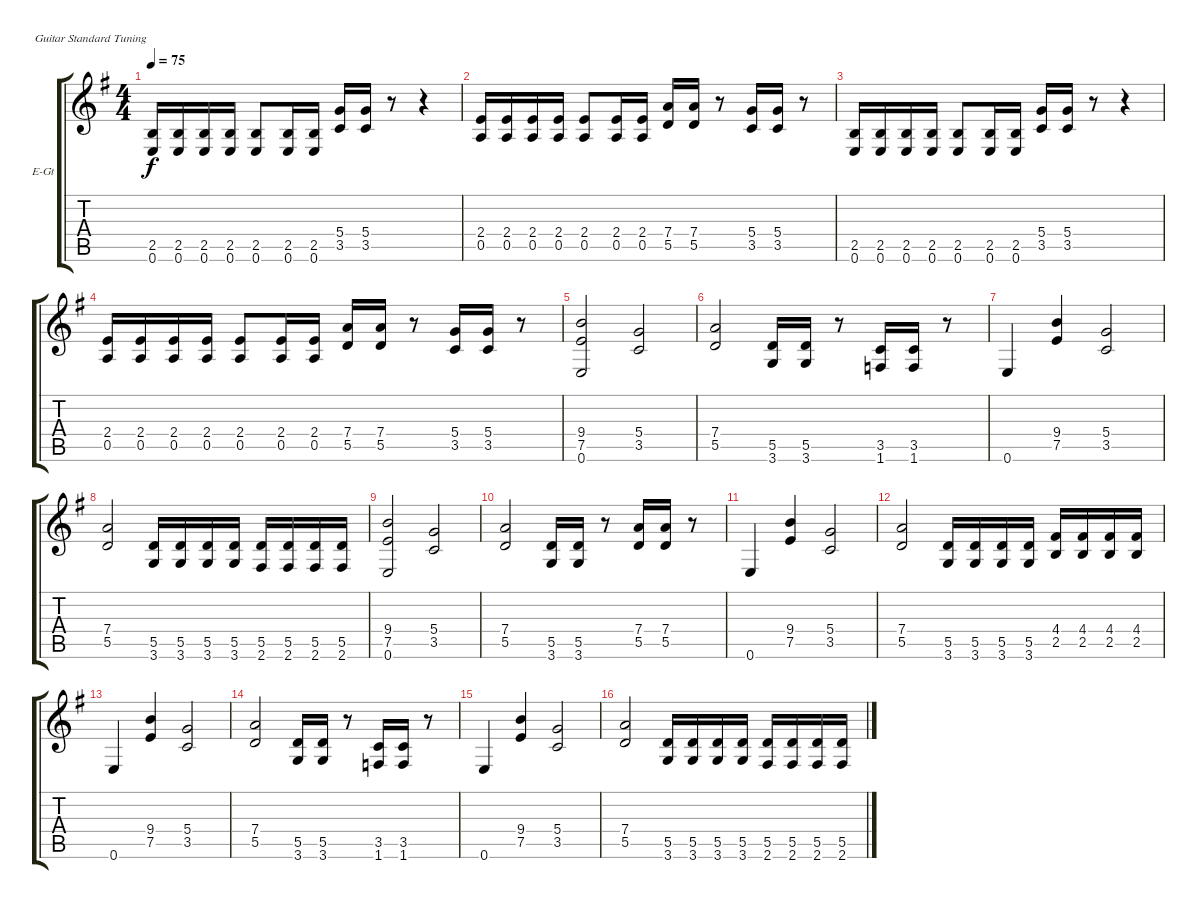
\bracketExtendMode groupsimilarinstruments
\firstSystemTrackNameOrientation horizontal
\otherSystemsTrackNameOrientation horizontal
\track ("Dave Rhythm" "E-Gt") {instrument distortionguitar}
\staff {score tabs}
\tuning (E4 B3 G3 D3 A2 E2)
\ts (4 4)
\tempo 75
\clef g2
\scale
0.333333
\ks eminor
(2.5 0.6).16{dy f} (2.5 0.6).16 (2.5 0.6).16 (2.5 0.6).16 (2.5 0.6).8 (2.5 0.6).16 (2.5 0.6).16 (5.4 3.5).16 (5.4 3.5).16 r.8 r.4 |
\scale
0.333333 (2.4 0.5).16 (2.4 0.5).16 (2.4 0.5).16 (2.4 0.5).16 (2.4 0.5).8 (2.4 0.5).16 (2.4 0.5).16 (7.4 5.5).16 (7.4 5.5).16 r.8 (5.4 3.5).16 (5.4 3.5).16 r.8 |
\scale
0.333333 (2.5 0.6).16 (2.5 0.6).16 (2.5 0.6).16 (2.5 0.6).16 (2.5 0.6).8 (2.5 0.6).16 (2.5 0.6).16 (5.4 3.5).16 (5.4 3.5).16 r.8 r.4 |
\scale
0.333333 (2.4 0.5).16 (2.4 0.5).16 (2.4 0.5).16 (2.4 0.5).16 (2.4 0.5).8 (2.4 0.5).16 (2.4 0.5).16 (7.4 5.5).16 (7.4 5.5).16 r.8 (5.4 3.5).16 (5.4 3.5).16 r.8 |
\scale
0.333333 (9.4 7.5 0.6).2 (5.4 3.5).2 |
\scale
0.333333 (7.4 5.5).2 (5.5 3.6).16 (5.5 3.6).16 r.8 (3.5 1.6).16 (3.5 1.6).16 r.8 |
\scale
0.333333 0.6.4 (9.4 7.5).4 (5.4 3.5).2 |
\scale
0.333333 (7.4 5.5).2 (5.5 3.6).16 (5.5 3.6).16 (5.5 3.6).16 (5.5 3.6).16 (5.5 2.6).16 (5.5 2.6).16 (5.5 2.6).16 (5.5 2.6).16 |
\scale
0.333333 (9.4 7.5 0.6).2 (5.4 3.5).2 |
\scale
0.333333 (7.4 5.5).2 (5.5 3.6).16 (5.5 3.6).16 r.8 (7.4 5.5).16 (7.4 5.5).16 r.8 |
\scale
0.333333 0.6.4 (9.4 7.5).4 (5.4 3.5).2 |
\scale
0.333333 (7.4 5.5).2 (5.5 3.6).16 (5.5 3.6).16 (5.5 3.6).16 (5.5 3.6).16 (4.4 2.5).16 (4.4 2.5).16 (4.4 2.5).16 (4.4 2.5).16 |
\scale
0.333333 0.6.4 (9.4 7.5).4 (5.4 3.5).2 |
\scale
0.333333 (7.4 5.5).2 (5.5 3.6).16 (5.5 3.6).16 r.8 (3.5 1.6).16 (3.5 1.6).16 r.8 |
\scale
0.333333 0.6.4 (9.4 7.5).4 (5.4 3.5).2 |
\scale
0.333333 (7.4 5.5).2 (5.5 3.6).16 (5.5 3.6).16 (5.5 3.6).16 (5.5 3.6).16 (5.5 2.6).16 (5.5 2.6).16 (5.5 2.6).16 (5.5 2.6).16
